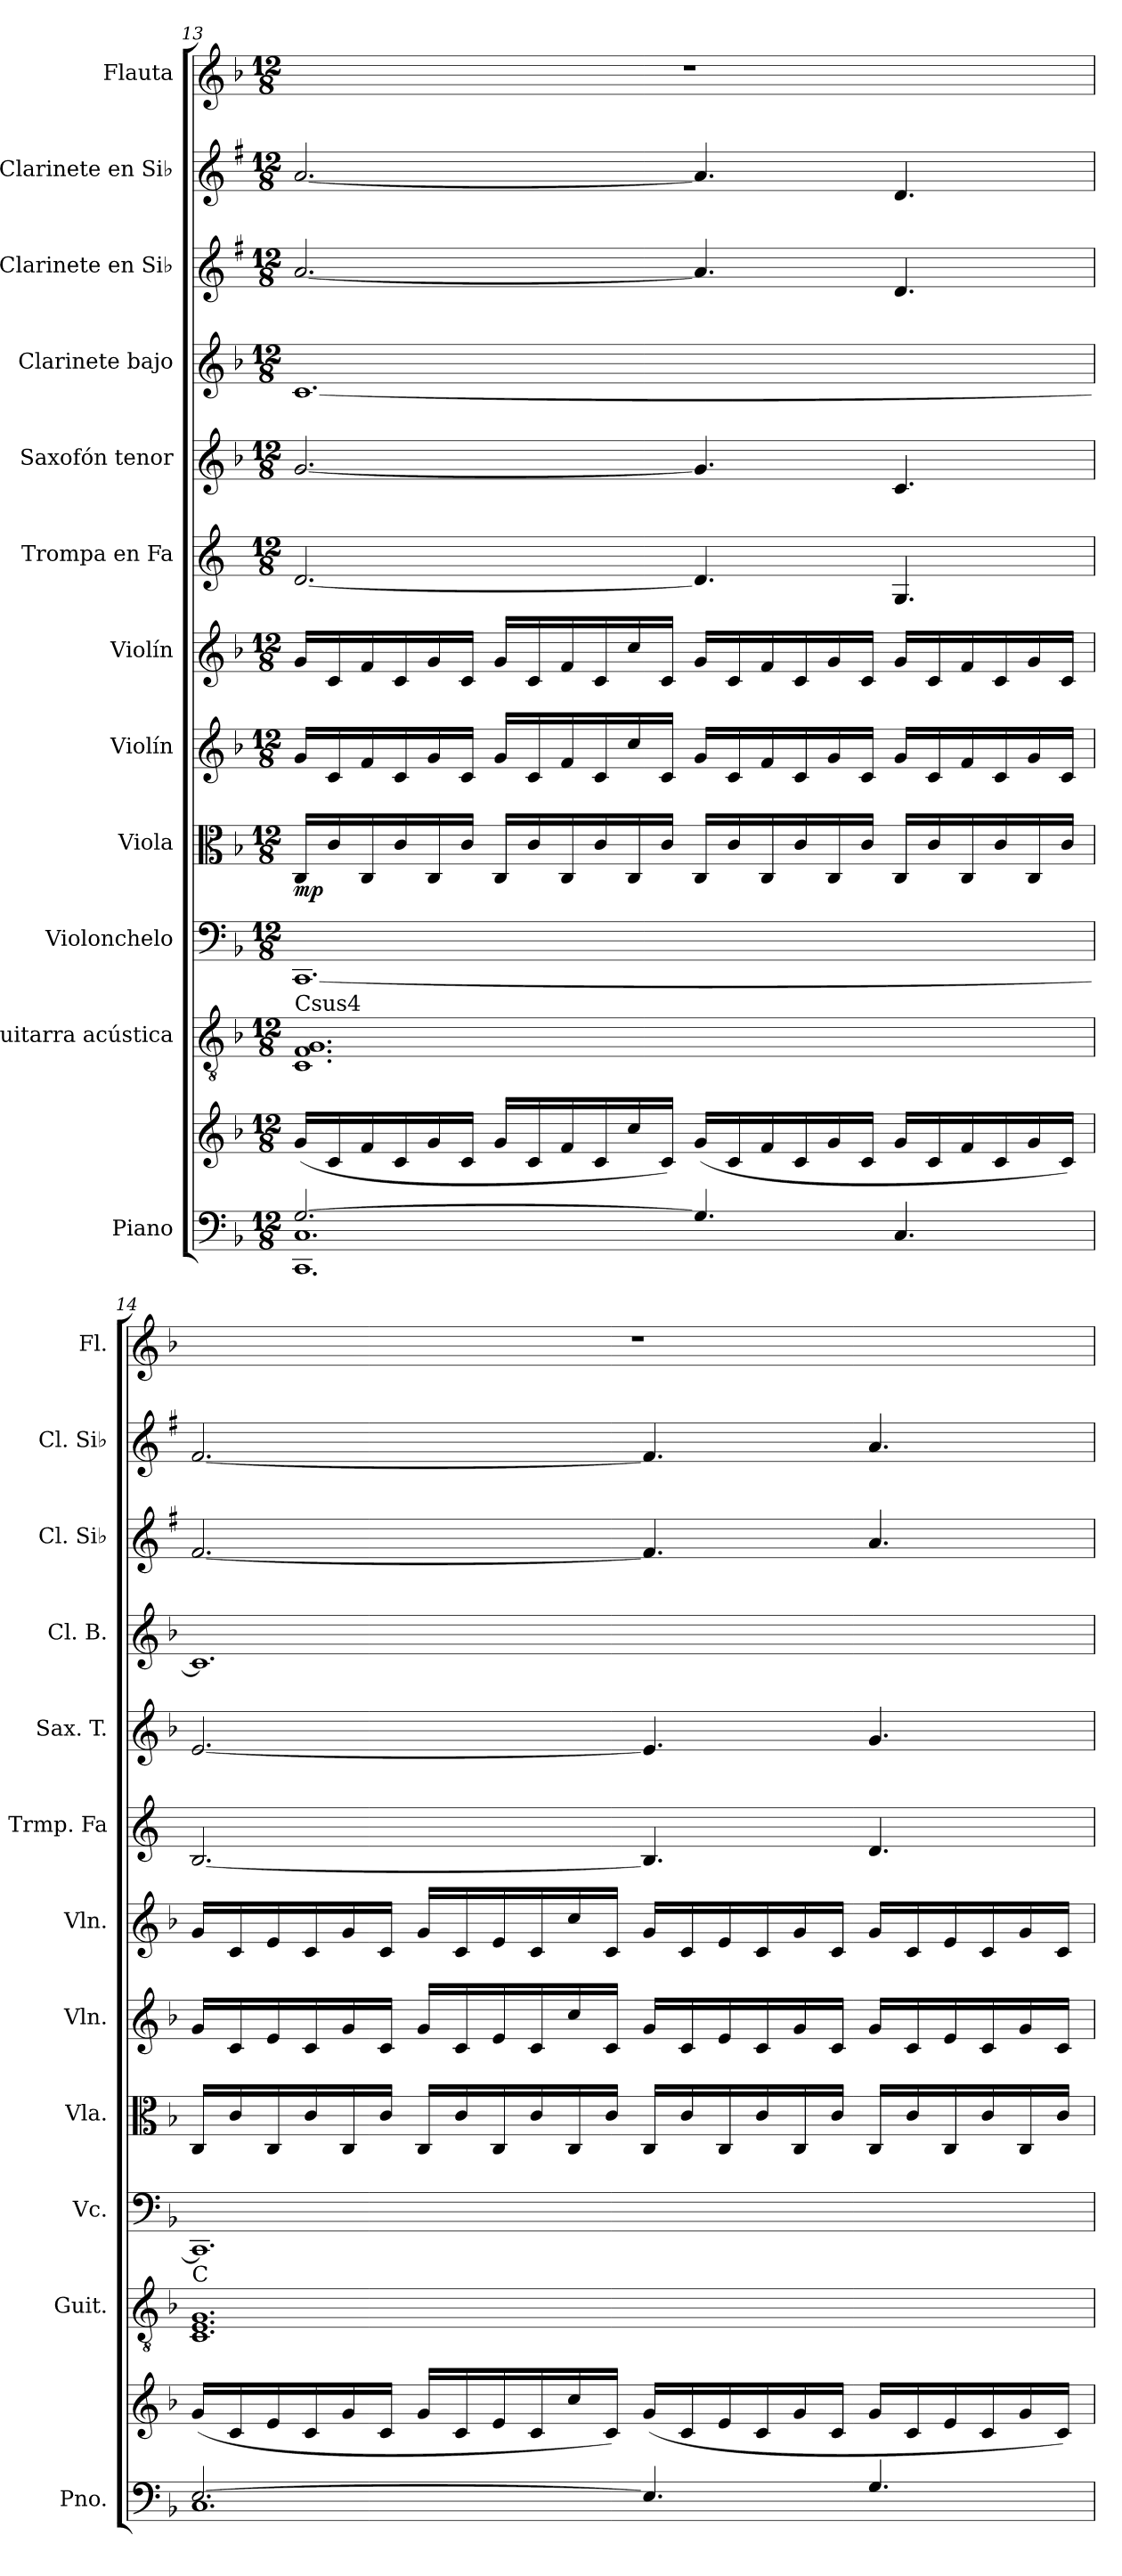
**kern	**kern	**kern	**kern	**kern	**dynam	**kern	**kern	**kern	**kern	**kern	**kern	**kern	**kern
*part12	*part12	*part11	*part10	*part9	*part9	*part8	*part7	*part6	*part5	*part4	*part3	*part2	*part1
*staff13	*staff12	*staff11	*staff10	*staff9	*staff9	*staff8	*staff7	*staff6	*staff5	*staff4	*staff3	*staff2	*staff1
*I"Piano	*	*I"Guitarra acústica	*I"Violonchelo	*I"Viola	*	*I"Violín	*I"Violín	*I"Trompa en Fa	*I"Saxofón tenor	*I"Clarinete bajo	*I"Clarinete en Si♭	*I"Clarinete en Si♭	*I"Flauta
*I'Pno.	*	*I'Guit.	*I'Vc.	*I'Vla.	*	*I'Vln.	*I'Vln.	*I'Trmp. Fa	*I'Sax. T.	*I'Cl. B.	*I'Cl. Si♭	*I'Cl. Si♭	*I'Fl.
!!LO:PB:g=z
*clefF4	*clefG2	*clefGv2	*clefF4	*clefC3	*	*clefG2	*clefG2	*clefG2	*clefG2	*clefG2	*clefG2	*clefG2	*clefG2
*	*	*	*	*	*	*	*	*ITrd4c7	*ITrd8c14	*ITrd8c14	*ITrd1c2	*ITrd1c2	*
*k[b-]	*k[b-]	*k[b-]	*k[b-]	*k[b-]	*	*k[b-]	*k[b-]	*k[b-]	*k[b-]	*k[b-]	*k[b-]	*k[b-]	*k[b-]
*M12/8	*M12/8	*M12/8	*M12/8	*M12/8	*	*M12/8	*M12/8	*M12/8	*M12/8	*M12/8	*M12/8	*M12/8	*M12/8
=13	=13	=13	=13	=13	=13	=13	=13	=13	=13	=13	=13	=13	=13
*^	*	*	*	*	*	*	*	*	*	*	*	*	*
!	!	!	!LO:TX:a:t=Csus4	!	!	!	!	!	!	!	!	!	!	!
!	!	!	!	!	!	!LO:DY:b	!	!	!	!	!	!	!	!
[2.G/	1.CC 1.C	(16g/LL	1.C 1.F 1.G	[1.CC	16C/LL	mp	16g/LL	16g/LL	[2.G/	[2.G/	[1.C	[2.g/	[2.g/	1.r
.	.	16c/	.	.	16c/	.	16c/	16c/	.	.	.	.	.	.
.	.	16f/	.	.	16C/	.	16f/	16f/	.	.	.	.	.	.
.	.	16c/	.	.	16c/	.	16c/	16c/	.	.	.	.	.	.
.	.	16g/	.	.	16C/	.	16g/	16g/	.	.	.	.	.	.
.	.	16c/JJ	.	.	16c/JJ	.	16c/JJ	16c/JJ	.	.	.	.	.	.
.	.	16g/LL	.	.	16C/LL	.	16g/LL	16g/LL	.	.	.	.	.	.
.	.	16c/	.	.	16c/	.	16c/	16c/	.	.	.	.	.	.
.	.	16f/	.	.	16C/	.	16f/	16f/	.	.	.	.	.	.
.	.	16c/	.	.	16c/	.	16c/	16c/	.	.	.	.	.	.
.	.	16cc/	.	.	16C/	.	16cc/	16cc/	.	.	.	.	.	.
.	.	16c/JJ)	.	.	16c/JJ	.	16c/JJ	16c/JJ	.	.	.	.	.	.
4.G/]	.	(16g/LL	.	.	16C/LL	.	16g/LL	16g/LL	4.G/]	4.G/]	.	4.g/]	4.g/]	.
.	.	16c/	.	.	16c/	.	16c/	16c/	.	.	.	.	.	.
.	.	16f/	.	.	16C/	.	16f/	16f/	.	.	.	.	.	.
.	.	16c/	.	.	16c/	.	16c/	16c/	.	.	.	.	.	.
.	.	16g/	.	.	16C/	.	16g/	16g/	.	.	.	.	.	.
.	.	16c/JJ	.	.	16c/JJ	.	16c/JJ	16c/JJ	.	.	.	.	.	.
4.C/	.	16g/LL	.	.	16C/LL	.	16g/LL	16g/LL	4.C/	4.C/	.	4.c/	4.c/	.
.	.	16c/	.	.	16c/	.	16c/	16c/	.	.	.	.	.	.
.	.	16f/	.	.	16C/	.	16f/	16f/	.	.	.	.	.	.
.	.	16c/	.	.	16c/	.	16c/	16c/	.	.	.	.	.	.
.	.	16g/	.	.	16C/	.	16g/	16g/	.	.	.	.	.	.
.	.	16c/JJ)	.	.	16c/JJ	.	16c/JJ	16c/JJ	.	.	.	.	.	.
=14	=14	=14	=14	=14	=14	=14	=14	=14	=14	=14	=14	=14	=14	=14
!	!	!	!LO:TX:a:t=C	!	!	!	!	!	!	!	!	!	!	!
[2.E/	1.C	(16g/LL	1.C 1.E 1.G	1.CC]	16C/LL	.	16g/LL	16g/LL	[2.E/	[2.E/	1.C]	[2.e/	[2.e/	1.r
.	.	16c/	.	.	16c/	.	16c/	16c/	.	.	.	.	.	.
.	.	16e/	.	.	16C/	.	16e/	16e/	.	.	.	.	.	.
.	.	16c/	.	.	16c/	.	16c/	16c/	.	.	.	.	.	.
.	.	16g/	.	.	16C/	.	16g/	16g/	.	.	.	.	.	.
.	.	16c/JJ	.	.	16c/JJ	.	16c/JJ	16c/JJ	.	.	.	.	.	.
.	.	16g/LL	.	.	16C/LL	.	16g/LL	16g/LL	.	.	.	.	.	.
.	.	16c/	.	.	16c/	.	16c/	16c/	.	.	.	.	.	.
.	.	16e/	.	.	16C/	.	16e/	16e/	.	.	.	.	.	.
.	.	16c/	.	.	16c/	.	16c/	16c/	.	.	.	.	.	.
.	.	16cc/	.	.	16C/	.	16cc/	16cc/	.	.	.	.	.	.
.	.	16c/JJ)	.	.	16c/JJ	.	16c/JJ	16c/JJ	.	.	.	.	.	.
4.E/]	.	(16g/LL	.	.	16C/LL	.	16g/LL	16g/LL	4.E/]	4.E/]	.	4.e/]	4.e/]	.
.	.	16c/	.	.	16c/	.	16c/	16c/	.	.	.	.	.	.
.	.	16e/	.	.	16C/	.	16e/	16e/	.	.	.	.	.	.
.	.	16c/	.	.	16c/	.	16c/	16c/	.	.	.	.	.	.
.	.	16g/	.	.	16C/	.	16g/	16g/	.	.	.	.	.	.
.	.	16c/JJ	.	.	16c/JJ	.	16c/JJ	16c/JJ	.	.	.	.	.	.
4.G/	.	16g/LL	.	.	16C/LL	.	16g/LL	16g/LL	4.G/	4.G/	.	4.g/	4.g/	.
.	.	16c/	.	.	16c/	.	16c/	16c/	.	.	.	.	.	.
.	.	16e/	.	.	16C/	.	16e/	16e/	.	.	.	.	.	.
.	.	16c/	.	.	16c/	.	16c/	16c/	.	.	.	.	.	.
.	.	16g/	.	.	16C/	.	16g/	16g/	.	.	.	.	.	.
.	.	16c/JJ)	.	.	16c/JJ	.	16c/JJ	16c/JJ	.	.	.	.	.	.
*v	*v	*	*	*	*	*	*	*	*	*	*	*	*	*
=	=	=	=	=	=	=	=	=	=	=	=	=	=
*-	*-	*-	*-	*-	*-	*-	*-	*-	*-	*-	*-	*-	*-
